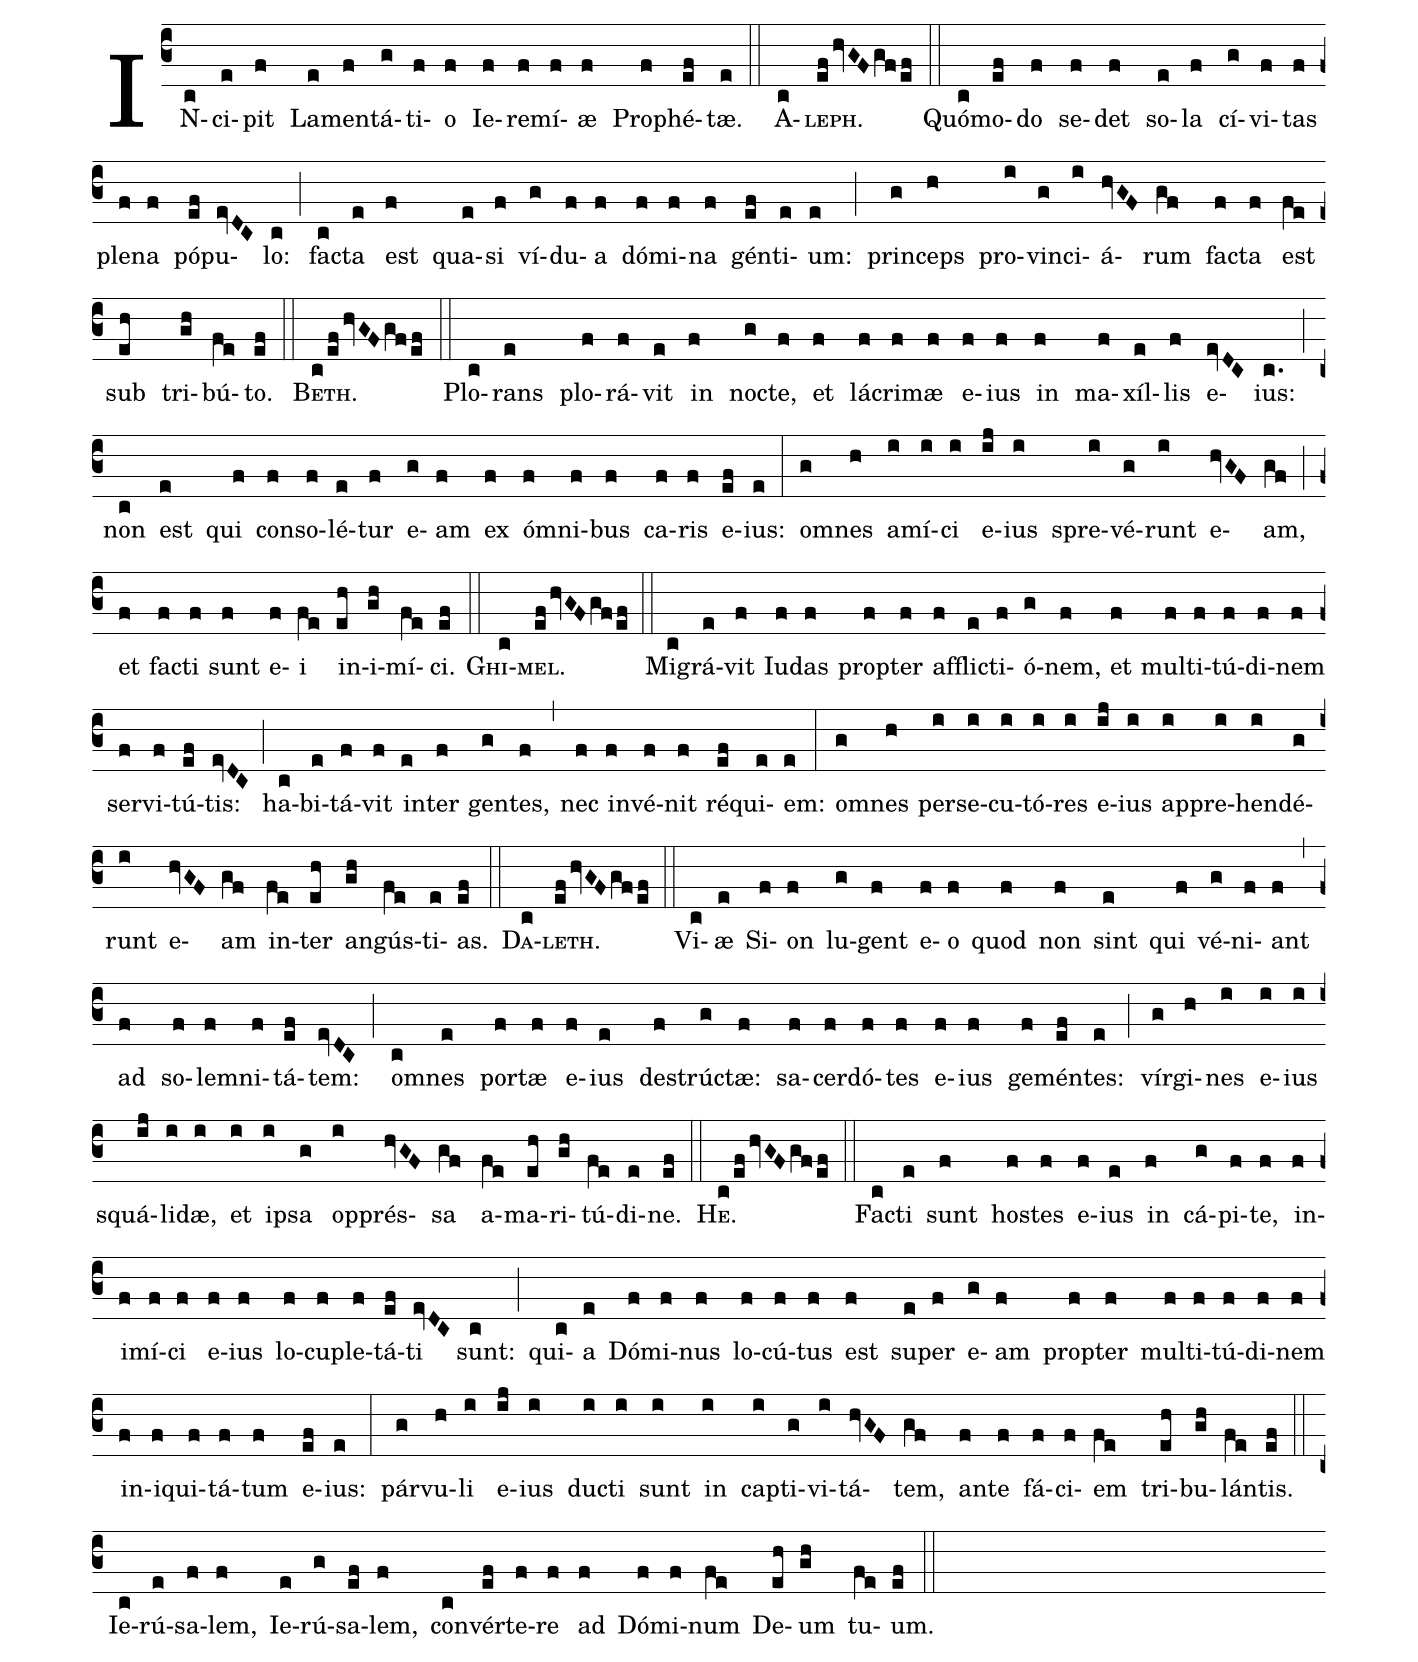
%%
(c3)
IN(c)ci(e)pit(f) La(e)men(f)tá(g)ti(f)o(f) Ie(f)re(f)mí(f)æ(f) Pro(f)phé(ef)tæ.(e) (::)
<sc>A</sc>(c)<sc>leph.</sc>(efhvGFgf/ef) (::)
Quó(c)mo(ef)do(f) se(f)det(f) so(e)la(f) cí(g)vi(f)tas(f) ple(f)na(f) pó(ef)pu(evDC)lo:(c) (;)
fac(c)ta(e) est(f) qua(e)si(f) ví(g)du(f)a(f) dó(f)mi(f)na(f) gén(ef)ti(e)um:(e) (;)
prin(g)ceps(h) pro(i)vin(g)ci(i)á(hvGF)rum(gf) fac(f)ta(f) est(fe) sub(eh) tri(gh)bú(fe)to.(ef) (::)
<sc>Beth.</sc>(c/efhvGFgf/ef) (::)
Plo(c)rans(e) plo(f)rá(f)vit(e) in(f) noc(g)te,(f) et(f) lá(f)cri(f)mæ(f) e(f)ius(f) in(f) ma(f)xíl(e)lis(f) e(evDC)ius:(c.) (;)
non(c) est(e) qui(f) con(f)so(f)lé(e)tur(f) e(g)am(f) ex(f) óm(f)ni(f)bus(f) ca(f)ris(f) e(ef)ius:(e) (:)
om(g)nes(h) a(i)mí(i)ci(i) e(ij)ius(i) spre(i)vé(g)runt(i) e(hvGF)am,(gf) (;)
et(f) fac(f)ti(f) sunt(f) e(f)i(fe) in(eh)i(gh)mí(fe)ci.(ef) (::)
<sc>Ghi</sc>(c)<sc>mel.</sc>(efhvGFgf/ef) (::)
Mi(c)grá(e)vit(f) Iu(f)das(f) prop(f)ter(f) af(f)flic(e)ti(f)ó(g)nem,(f) et(f) mul(f)ti(f)tú(f)di(f)nem(f) ser(f)vi(f)tú(ef)tis:(evDC) (;)
ha(c)bi(e)tá(f)vit(f) in(e)ter(f) gen(g)tes,(f) (,)
nec(f) in(f)vé(f)nit(f) ré(ef)qui(e)em:(e) (:)
om(g)nes(h) per(i)se(i)cu(i)tó(i)res(i) e(ij)ius(i) ap(i)pre(i)hen(i)dé(g)runt(i) e(hvGF)am(gf) in(fe)ter(eh) an(gh)gús(fe)ti(e)as.(ef) (::)
<sc>Da</sc>(c)<sc>leth.</sc>(efhvGFgf/ef) (::)
Vi(c)æ(e) Si(f)on(f) lu(g)gent(f) e(f)o(f) quod(f) non(f) sint(e) qui(f) vé(g)ni(f)ant(f) (,)
ad(f) so(f)lem(f)ni(f)tá(ef)tem:(evDC) (;)
om(c)nes(e) por(f)tæ(f) e(f)ius(e) de(f)strúc(g)tæ:(f) sa(f)cer(f)dó(f)tes(f) e(f)ius(f) ge(f)mén(ef)tes:(e) (;)
vír(g)gi(h)nes(i) e(i)ius(i) squá(ij)li(i)dæ,(i) et(i) ip(i)sa(g) op(i)prés(hvGF)sa(gf) a(fe)ma(eh)ri(gh)tú(fe)di(e)ne.(ef) (::)
<sc>He.</sc>(c/efhvGFgf/ef) (::)
Fac(c)ti(e) sunt(f) hos(f)tes(f) e(f)ius(e) in(f) cá(g)pi(f)te,(f) in(f)i(f)mí(f)ci(f) e(f)ius(f) lo(f)cu(f)ple(f)tá(ef)ti(evDC) sunt:(c) (;)
qui(c)a(e) Dó(f)mi(f)nus(f) lo(f)cú(f)tus(f) est(f) su(e)per(f) e(g)am(f) prop(f)ter(f) mul(f)ti(f)tú(f)di(f)nem(f) in(f)i(f)qui(f)tá(f)tum(f) e(ef)ius:(e) (:)
pár(g)vu(h)li(i) e(ij)ius(i) duc(i)ti(i) sunt(i) in(i) cap(i)ti(g)vi(i)tá(hvGF)tem,(gf) an(f)te(f) fá(f)ci(f)em(fe) tri(eh)bu(gh)lán(fe)tis.(ef) (::)
Ie(c)rú(e)sa(f)lem,(f) Ie(e)rú(g)sa(ef)lem,(f) con(c)vér(ef)te(f)re(f) ad(f) Dó(f)mi(f)num(fe) De(eh)um(gh) tu(fe)um.(ef) (::)
